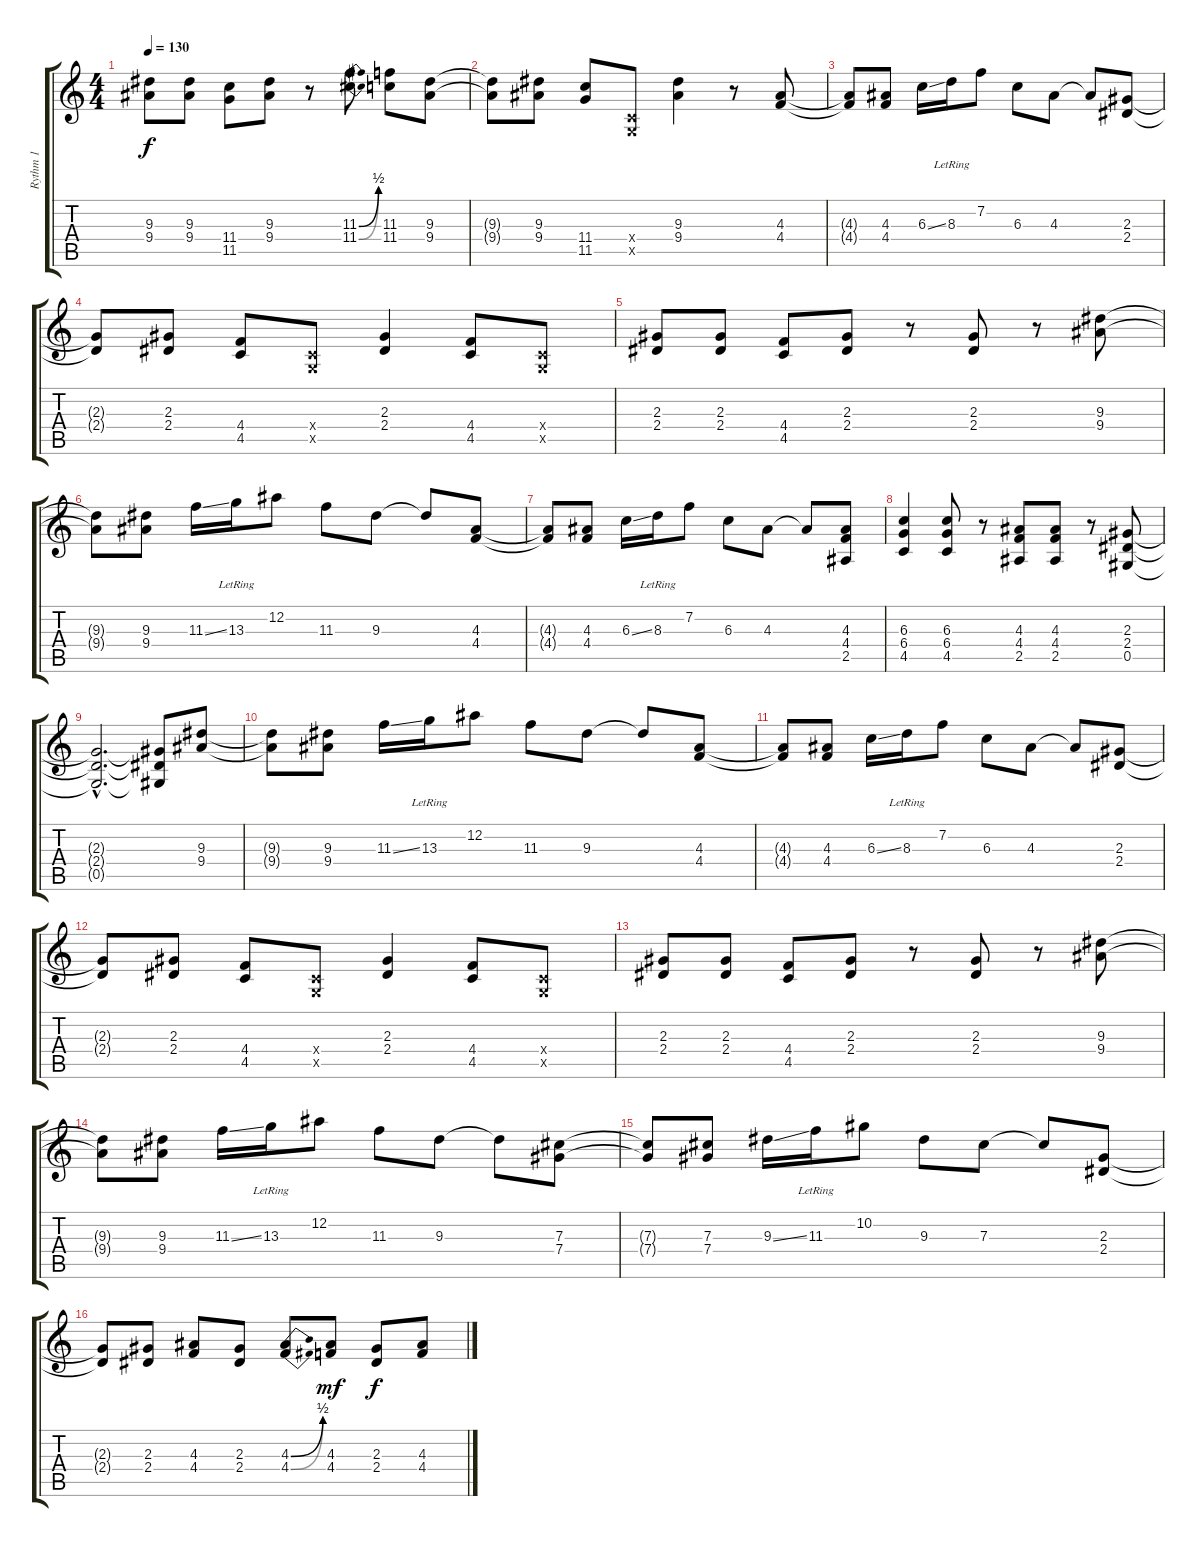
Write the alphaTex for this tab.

\track ("Rythm 1" "Rythm 1") {instrument overdrivenguitar}
\staff {score tabs}
\tuning (Eb4 Bb3 Gb3 Db3 Ab2 Eb2) {hide}
\ts (4 4)
\tempo 130
\clef g2
\ks c
(9.3 9.4).8{dy f} (9.3 9.4).8 (11.4 11.5).8 (9.3 9.4).8 r.8 (11.3{be (bend 0 0 60 2)} 11.4{be (bend 0 0 60 2)}).8 (11.3 11.4).8 (9.3 9.4).8 |
(9.3{t} 9.4{t}).8 (9.3 9.4).8 (11.4 11.5).8 (-1.4{x} -1.5{x}).8 (9.3 9.4).4 r.8 (4.3 4.4).8 |
(4.3{t} 4.4{t}).8 (4.3 4.4).8 6.3{ss}.16 8.3{lr}.16 7.2.8 6.3.8 4.3.8 4.3{t}.8 (2.3 2.4).8 |
(2.3{t} 2.4{t}).8 (2.3 2.4).8 (4.4 4.5).8 (-1.4{x} -1.5{x}).8 (2.3 2.4).4 (4.4 4.5).8 (-1.4{x} -1.5{x}).8 |
(2.3 2.4).8 (2.3 2.4).8 (4.4 4.5).8 (2.3 2.4).8 r.8 (2.3 2.4).8 r.8 (9.3 9.4).8 |
(9.3{t} 9.4{t}).8 (9.3 9.4).8 11.3{ss}.16 13.3{lr}.16 12.2.8 11.3.8 9.3.8 9.3{t}.8 (4.3 4.4).8 |
(4.3{t} 4.4{t}).8 (4.3 4.4).8 6.3{ss}.16 8.3{lr}.16 7.2.8 6.3.8 4.3.8 4.3{t}.8 (4.3 4.4 2.5).8 |
(6.3 6.4 4.5).4 (6.3 6.4 4.5).8 r.8 (4.3 4.4 2.5).8 (4.3 4.4 2.5).8 r.8 (2.3 2.4 0.5).8 |
(2.3{hac t} 2.4{hac t} 0.5{hac t}).2{d} (2.3{t} 2.4{t} 0.5{t}).8 (9.3 9.4).8 |
(9.3{t} 9.4{t}).8 (9.3 9.4).8 11.3{ss}.16 13.3{lr}.16 12.2.8 11.3.8 9.3.8 9.3{t}.8 (4.3 4.4).8 |
(4.3{t} 4.4{t}).8 (4.3 4.4).8 6.3{ss}.16 8.3{lr}.16 7.2.8 6.3.8 4.3.8 4.3{t}.8 (2.3 2.4).8 |
(2.3{t} 2.4{t}).8 (2.3 2.4).8 (4.4 4.5).8 (-1.4{x} -1.5{x}).8 (2.3 2.4).4 (4.4 4.5).8 (-1.4{x} -1.5{x}).8 |
(2.3 2.4).8 (2.3 2.4).8 (4.4 4.5).8 (2.3 2.4).8 r.8 (2.3 2.4).8 r.8 (9.3 9.4).8 |
(9.3{t} 9.4{t}).8 (9.3 9.4).8 11.3{ss}.16 13.3{lr}.16 12.2.8 11.3.8 9.3.8 9.3{t}.8 (7.3 7.4).8 |
(7.3{t} 7.4{t}).8 (7.3 7.4).8 9.3{ss}.16 11.3{lr}.16 10.2.8 9.3.8 7.3.8 7.3{t}.8 (2.3 2.4).8 |
(2.3{t} 2.4{t}).8 (2.3 2.4).8 (4.3 4.4).8 (2.3 2.4).8 (4.3{be (bend 0 0 60 2)} 4.4{be (bend 0 0 60 2)}).8 (4.3 4.4).8{dy mf} (2.3 2.4).8{dy f} (4.3 4.4).8
